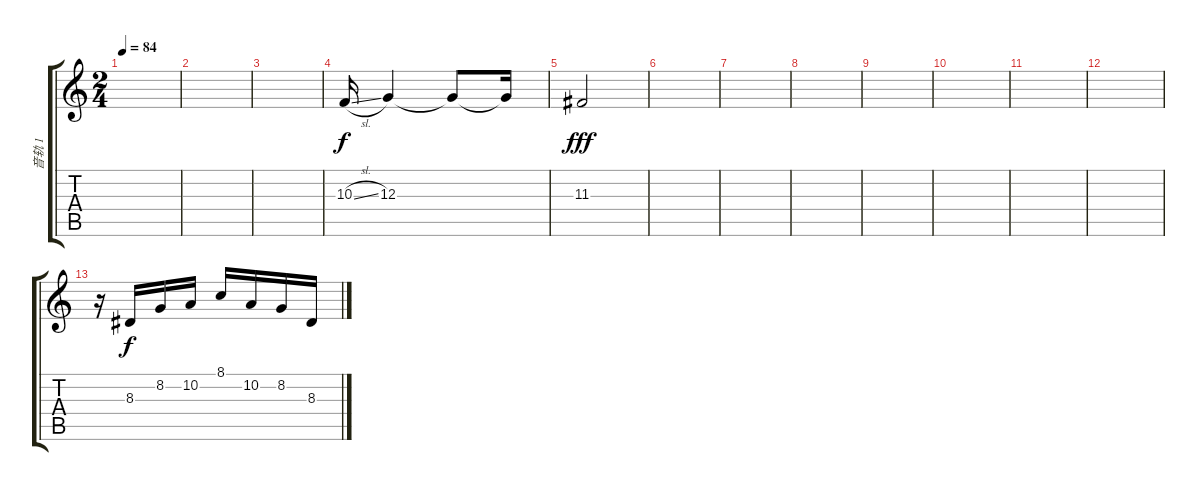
\track ("音轨 1" "音轨 1") {instrument sopranosax}
\staff {score tabs}
\tuning (E4 B3 G3 D3 A2 E2) {hide}
\ts (2 4)
\tempo 84
\clef g2
\ks c
|
|
|
10.3{sl}.16{dy f} 12.3.4 12.3{t}.8 12.3{t}.16 |
11.3.2{dy fff} |
|
|
|
|
|
|
|
r.16 8.3.16{dy f} 8.2.16 10.2.16 8.1.16 10.2.16 8.2.16 8.3.16
